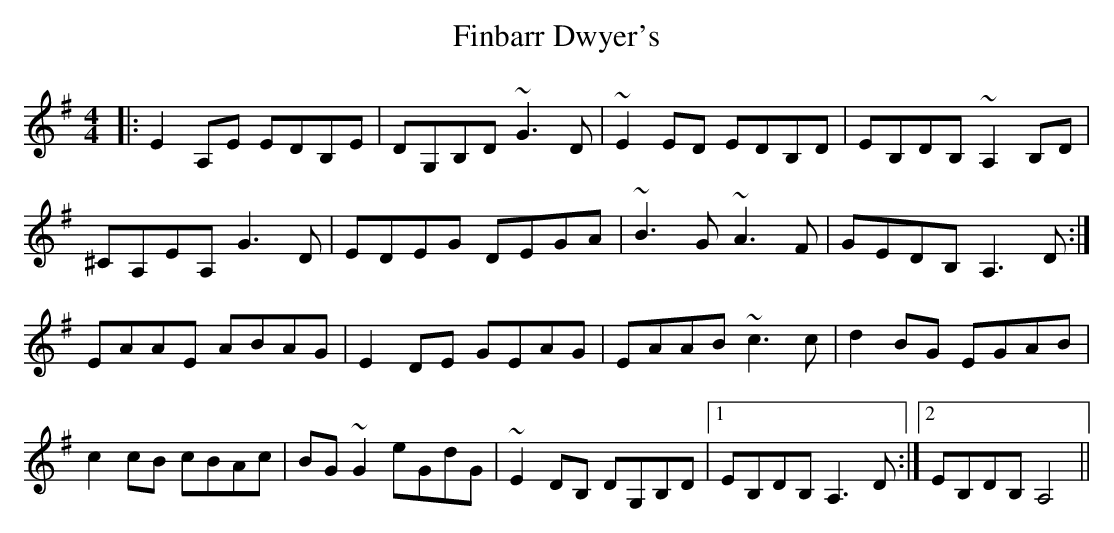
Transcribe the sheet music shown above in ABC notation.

X:1
T: Finbarr Dwyer's
M: 4/4
L: 1/8
K: Ador
|:E2A,E EDB,E|DG,B,D ~G3D|~E2ED EDB,D|EB,DB, ~A,2B,D|
^CA,EA, G3D|EDEG DEGA|~B3G ~A3F|GEDB, A,3D:|
EAAE ABAG|E2DE GEAG|EAAB ~c3c|d2BG EGAB|
c2cB cBAc|BG~G2 eGdG|~E2DB, DG,B,D|1 EB,DB, A,3D:|2 EB,DB, A,4||
